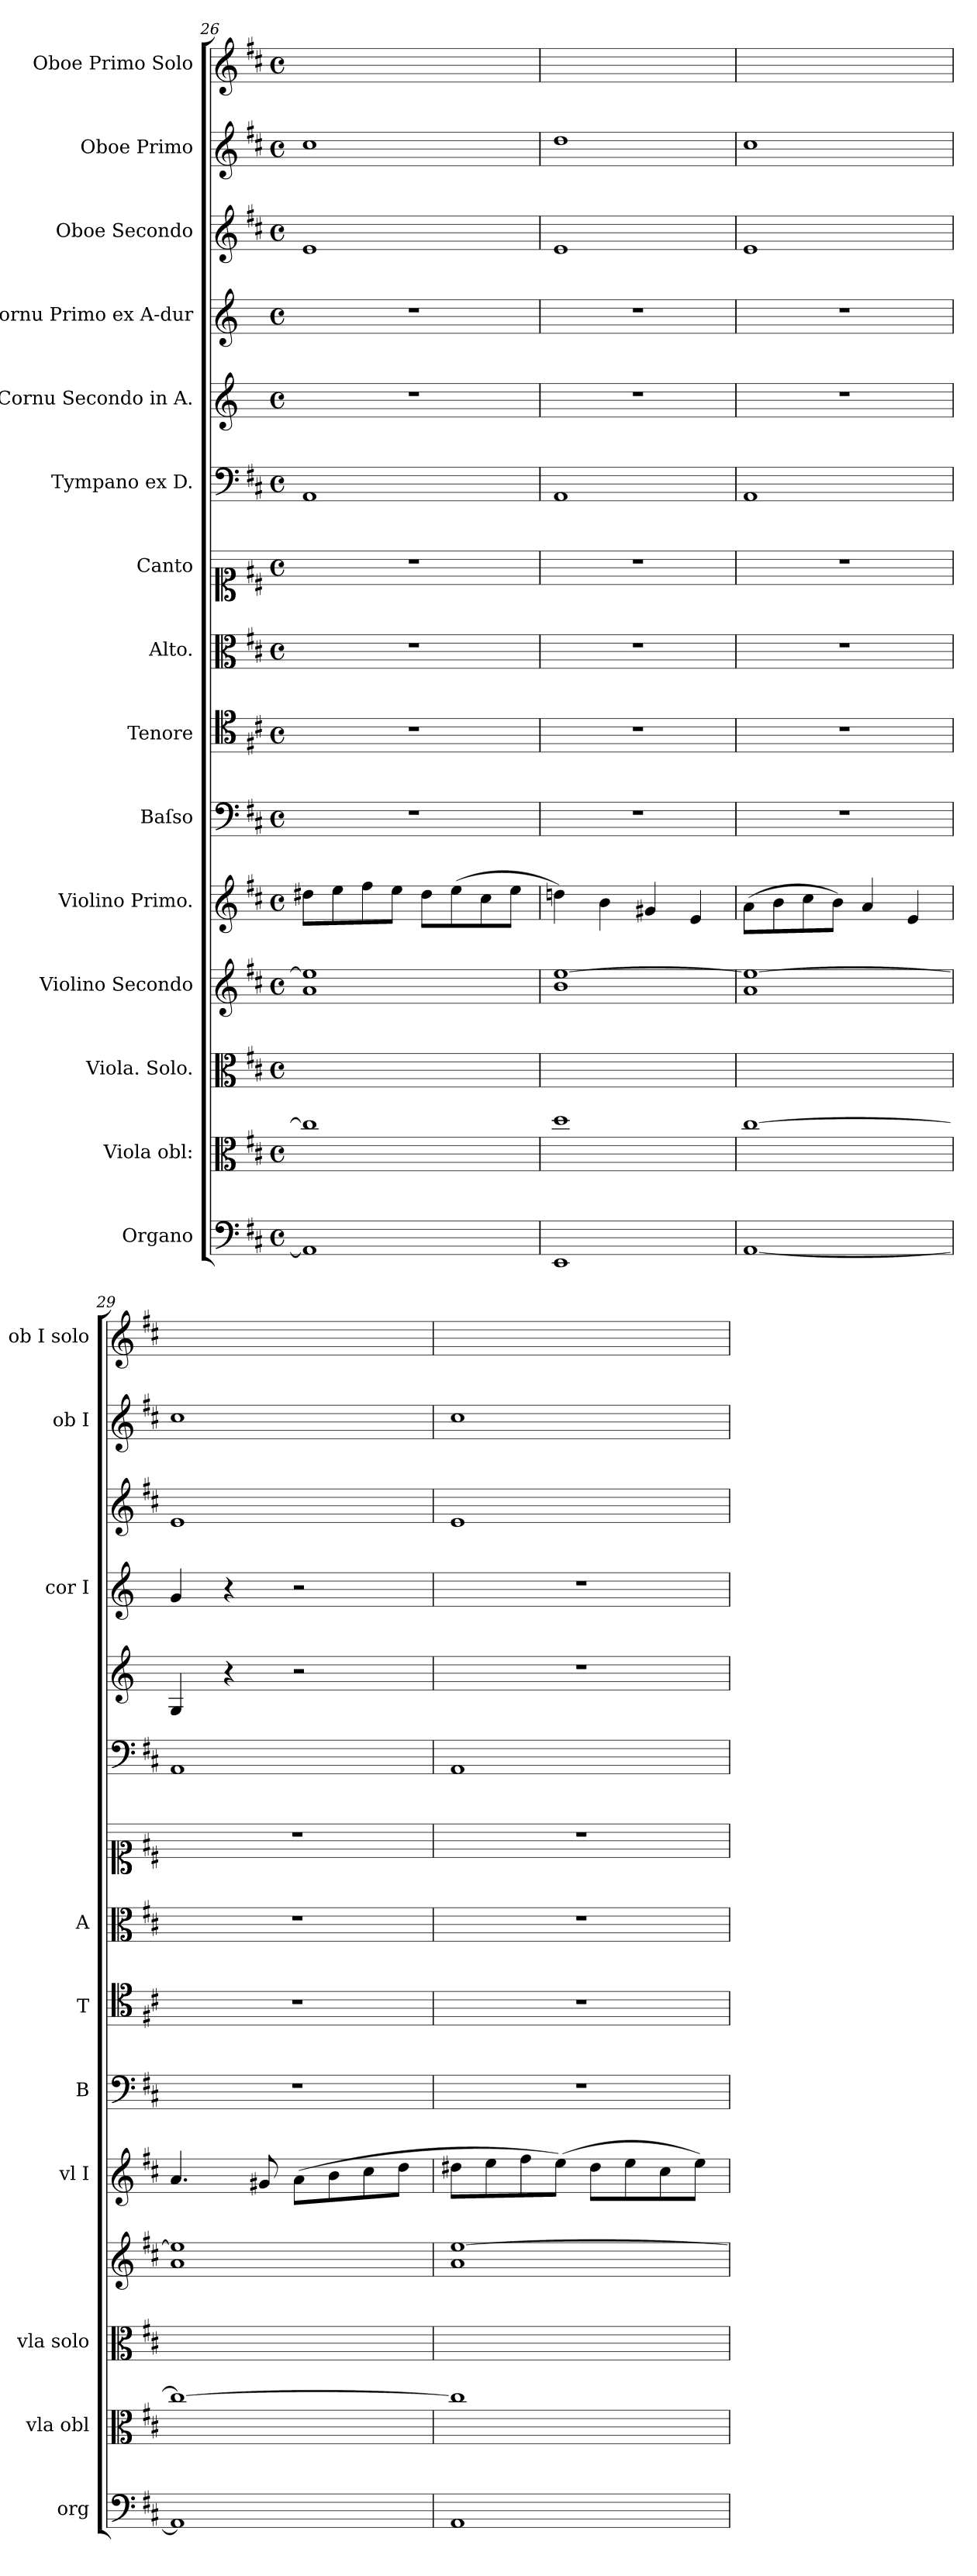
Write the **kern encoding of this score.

**kern	**kern	**kern	**kern	**kern	**kern	**kern	**kern	**kern	**kern	**kern	**kern	**kern	**kern	**kern
*part15	*part14	*part13	*part12	*part11	*part10	*part9	*part8	*part7	*part6	*part5	*part4	*part3	*part2	*part1
*staff15	*staff14	*staff13	*staff12	*staff11	*staff10	*staff9	*staff8	*staff7	*staff6	*staff5	*staff4	*staff3	*staff2	*staff1
*I"Organo	*I"Viola obl:	*I"Viola. Solo.	*I"Violino Secondo	*I"Violino Primo.	*I"Baſso	*I"Tenore	*I"Alto.	*I"Canto	*I"Tympano ex D.	*I"Cornu Secondo in A.	*I"Cornu Primo ex A-dur	*I"Oboe Secondo	*I"Oboe Primo	*I"Oboe Primo Solo
*I'org	*I'vla obl	*I'vla solo	*	*I'vl I	*I'B	*I'T	*I'A	*	*	*	*I'cor I	*	*I'ob I	*I'ob I solo
*clefF4	*clefC3	*clefC3	*clefG2	*clefG2	*clefF4	*clefC4	*clefC3	*clefC1	*clefF4	*clefG2	*clefG2	*clefG2	*clefG2	*clefG2
*	*	*	*	*	*	*	*	*	*	*ITrd-1c-2	*ITrd-1c-2	*	*	*
*k[f#c#]	*k[f#c#]	*k[f#c#]	*k[f#c#]	*k[f#c#]	*k[f#c#]	*k[f#c#]	*k[f#c#]	*k[f#c#]	*k[f#c#]	*k[f#c#]	*k[f#c#]	*k[f#c#]	*k[f#c#]	*k[f#c#]
*D:	*D:	*D:	*D:	*D:	*D:	*D:	*D:	*D:	*D:	*D:	*D:	*D:	*D:	*D:
*M4/4	*M4/4	*M4/4	*M4/4	*M4/4	*M4/4	*M4/4	*M4/4	*M4/4	*M4/4	*M4/4	*M4/4	*M4/4	*M4/4	*M4/4
*met(c)	*met(c)	*met(c)	*met(c)	*met(c)	*met(c)	*met(c)	*met(c)	*met(c)	*met(c)	*met(c)	*met(c)	*met(c)	*met(c)	*met(c)
=26	=26	=26	=26	=26	=26	=26	=26	=26	=26	=26	=26	=26	=26	=26
1AA]	1cc#]	1ryy	1a 1ee]	8dd#X\L	1r	1r	1r	1r	1AA	1r	1r	1e	1cc#	1ryy
.	.	.	.	8ee\	.	.	.	.	.	.	.	.	.	.
.	.	.	.	8ff#\	.	.	.	.	.	.	.	.	.	.
.	.	.	.	8ee\J	.	.	.	.	.	.	.	.	.	.
.	.	.	.	8dd#\L	.	.	.	.	.	.	.	.	.	.
.	.	.	.	(8ee\	.	.	.	.	.	.	.	.	.	.
.	.	.	.	8cc#\	.	.	.	.	.	.	.	.	.	.
.	.	.	.	8ee\J	.	.	.	.	.	.	.	.	.	.
=27	=27	=27	=27	=27	=27	=27	=27	=27	=27	=27	=27	=27	=27	=27
1EE	1dd	1ryy	1b [1ee	4ddn\)	1r	1r	1r	1r	1AA	1r	1r	1e	1dd	1ryy
.	.	.	.	4b\	.	.	.	.	.	.	.	.	.	.
.	.	.	.	4g#X/	.	.	.	.	.	.	.	.	.	.
.	.	.	.	4e/	.	.	.	.	.	.	.	.	.	.
=28	=28	=28	=28	=28	=28	=28	=28	=28	=28	=28	=28	=28	=28	=28
[1AA	[1cc#	1ryy	1a 1ee_	(8a\L	1r	1r	1r	1r	1AA	1r	1r	1e	1cc#	1ryy
.	.	.	.	8b\	.	.	.	.	.	.	.	.	.	.
.	.	.	.	8cc#\	.	.	.	.	.	.	.	.	.	.
.	.	.	.	8b\J)	.	.	.	.	.	.	.	.	.	.
.	.	.	.	4a/	.	.	.	.	.	.	.	.	.	.
.	.	.	.	4e/	.	.	.	.	.	.	.	.	.	.
=29	=29	=29	=29	=29	=29	=29	=29	=29	=29	=29	=29	=29	=29	=29
1AA]	1cc#_	1ryy	1a 1ee]	4.a/	1r	1r	1r	1r	1AA	4A/	4a/	1e	1cc#	1ryy
.	.	.	.	.	.	.	.	.	.	4r	4r	.	.	.
.	.	.	.	8g#X/	.	.	.	.	.	.	.	.	.	.
.	.	.	.	(8a\L	.	.	.	.	.	2r	2r	.	.	.
.	.	.	.	8b\	.	.	.	.	.	.	.	.	.	.
.	.	.	.	8cc#\	.	.	.	.	.	.	.	.	.	.
.	.	.	.	8dd\J	.	.	.	.	.	.	.	.	.	.
=30	=30	=30	=30	=30	=30	=30	=30	=30	=30	=30	=30	=30	=30	=30
1AA	1cc#]	1ryy	1a [1ee	8dd#X\L	1r	1r	1r	1r	1AA	1r	1r	1e	1cc#	1ryy
.	.	.	.	8ee\	.	.	.	.	.	.	.	.	.	.
.	.	.	.	8ff#\	.	.	.	.	.	.	.	.	.	.
.	.	.	.	(8ee\J)	.	.	.	.	.	.	.	.	.	.
.	.	.	.	8dd#\L	.	.	.	.	.	.	.	.	.	.
.	.	.	.	8ee\	.	.	.	.	.	.	.	.	.	.
.	.	.	.	8cc#\	.	.	.	.	.	.	.	.	.	.
.	.	.	.	8ee\J)	.	.	.	.	.	.	.	.	.	.
=	=	=	=	=	=	=	=	=	=	=	=	=	=	=
*-	*-	*-	*-	*-	*-	*-	*-	*-	*-	*-	*-	*-	*-	*-
